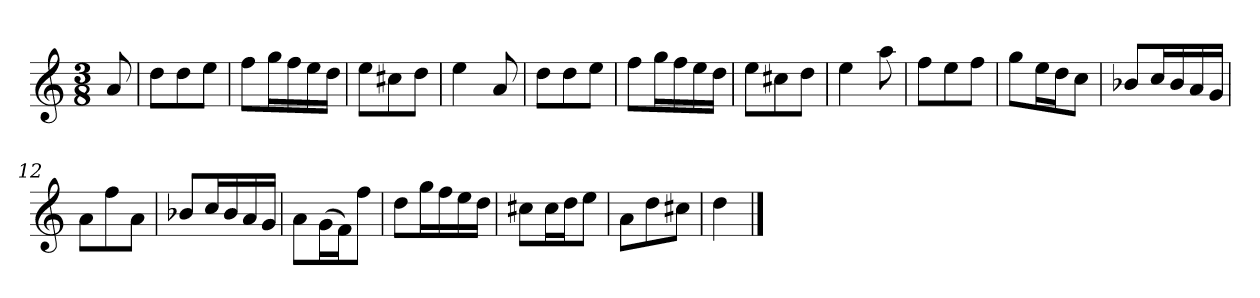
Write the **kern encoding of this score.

**kern
*part1
*staff1
*k[]
*M3/8
*MM120
=
8a
=1
8ddL
8dd
8eeJ
=2
8ffL
16ggL
16ff
16ee
16ddJJ
=3
8eeL
8cc#X
8ddJ
=4
4ee
8a
=5
8ddL
8dd
8eeJ
=6
8ffL
16ggL
16ff
16ee
16ddJJ
=7
8eeL
8cc#X
8ddJ
=8
4ee
8aa
=9
8ffL
8ee
8ffJ
=10
8ggL
16eeL
16ddJ
8ccJ
=11
8b-XL
16ccL
16b-
16a
16gJJ
=12
8aL
8ff
8aJ
=13
8b-XL
16ccL
16b-
16a
16gJJ
=14
8aL
(16gL
16fJ)
8ffJ
=15
8ddL
16ggL
16ff
16ee
16ddJJ
=16
8cc#XL
16cc#L
16ddJ
8eeJ
=17
8aL
8dd
8cc#XJ
=18
4dd
==
*-
